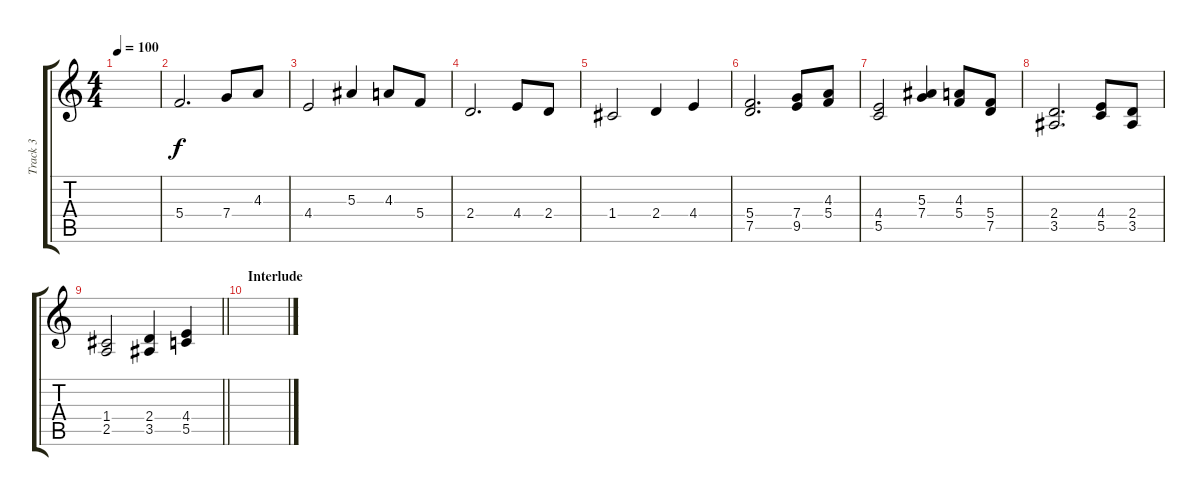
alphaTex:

\track ("Track 3" "Track 3") {instrument distortionguitar}
\staff {score tabs}
\tuning (D4 A3 F3 C3 G2 D2) {hide}
\ts (4 4)
\tempo 100
\clef g2
\ks c
|
5.4.2{d} 7.4.8 4.3.8 |
4.4.2 5.3.4 4.3.8 5.4.8 |
2.4.2{d} 4.4.8 2.4.8 |
1.4.2 2.4.4 4.4.4 |
(5.4 7.5).2{d} (7.4 9.5).8 (4.3 5.4).8 |
(4.4 5.5).2 (5.3 7.4).4 (4.3 5.4).8 (5.4 7.5).8 |
(2.4 3.5).2{d} (4.4 5.5).8 (2.4 3.5).8 |
\barLineRight lightlight
(1.4 2.5).2 (2.4 3.5).4 (4.4 5.5).4 |
\section ("" "Interlude")
